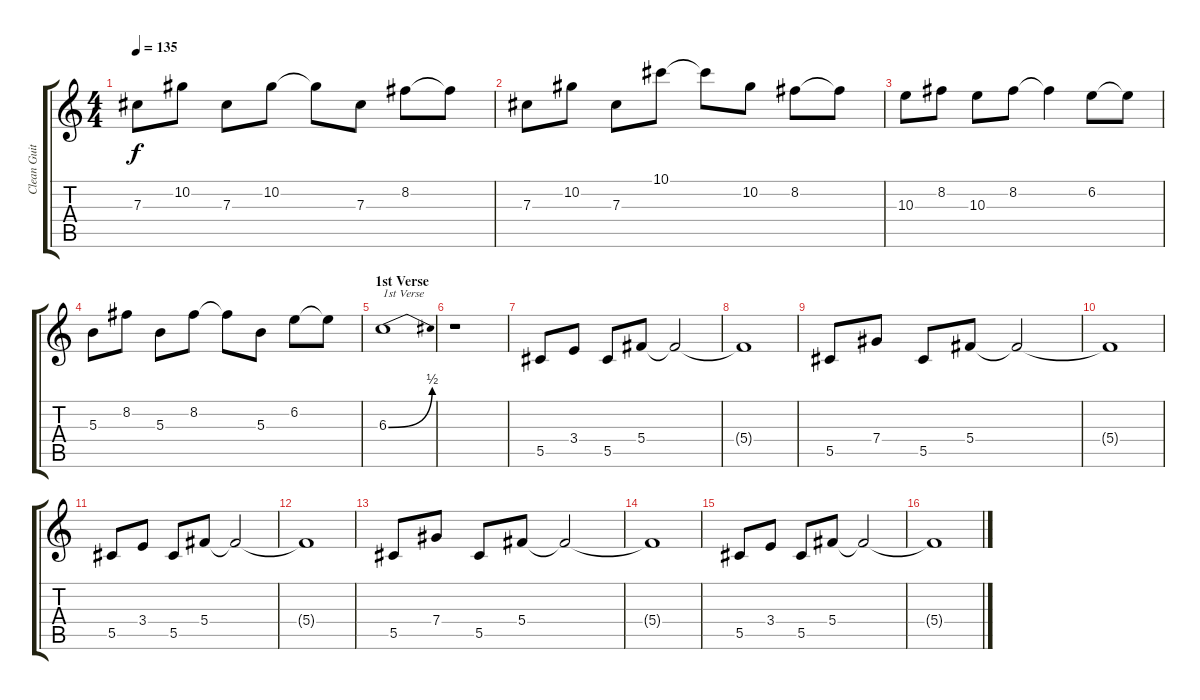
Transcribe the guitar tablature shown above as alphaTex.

\track ("Clean Guitar" "Clean Guit") {instrument acousticguitarsteel}
\staff {score tabs}
\tuning (Eb4 Bb3 Gb3 Db3 Ab2 Eb2) {hide}
\ts (4 4)
\tempo 135
\clef g2
\ks c
7.3.8{dy f} 10.2.8 7.3.8 10.2.8 10.2{t}.8 7.3.8 8.2.8 8.2{t}.8 |
7.3.8 10.2.8 7.3.8 10.1.8 10.1{t}.8 10.2.8 8.2.8 8.2{t}.8 |
10.3.8 8.2.8 10.3.8 8.2.8 8.2{t}.4 6.2.8 6.2{t}.8 |
5.3.8 8.2.8 5.3.8 8.2.8 8.2{t}.8 5.3.8 6.2.8 6.2{t}.8 |
\section ("" "1st Verse")
6.3{be (bend 0 0 60 2)}.1{txt "1st Verse"} |
r.1 |
5.5.8 3.4.8 5.5.8 5.4.8 5.4{t}.2 |
5.4{t}.1 |
5.5.8 7.4.8 5.5.8 5.4.8 5.4{t}.2 |
5.4{t}.1 |
5.5.8 3.4.8 5.5.8 5.4.8 5.4{t}.2 |
5.4{t}.1 |
5.5.8 7.4.8 5.5.8 5.4.8 5.4{t}.2 |
5.4{t}.1 |
5.5.8 3.4.8 5.5.8 5.4.8 5.4{t}.2 |
5.4{t}.1
